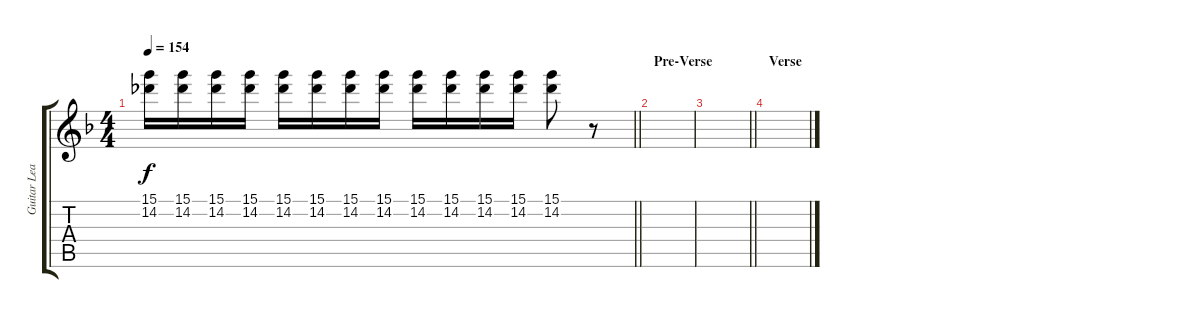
\track ("Guitar Lead" "Guitar Lea") {instrument distortionguitar}
\staff {score tabs}
\tuning (E4 B3 G3 D3 A2 D2) {hide}
\ts (4 4)
\tempo 154
\clef g2
\barLineRight lightlight
\ks dminor
(15.1 14.2).16{dy f} (15.1 14.2).16 (15.1 14.2).16 (15.1 14.2).16 (15.1 14.2).16 (15.1 14.2).16 (15.1 14.2).16 (15.1 14.2).16 (15.1 14.2).16 (15.1 14.2).16 (15.1 14.2).16 (15.1 14.2).16 (15.1 14.2).8 r.8 |
\section ("" "Pre-Verse")
|
\barLineRight lightlight
|
\section ("" "Verse")
